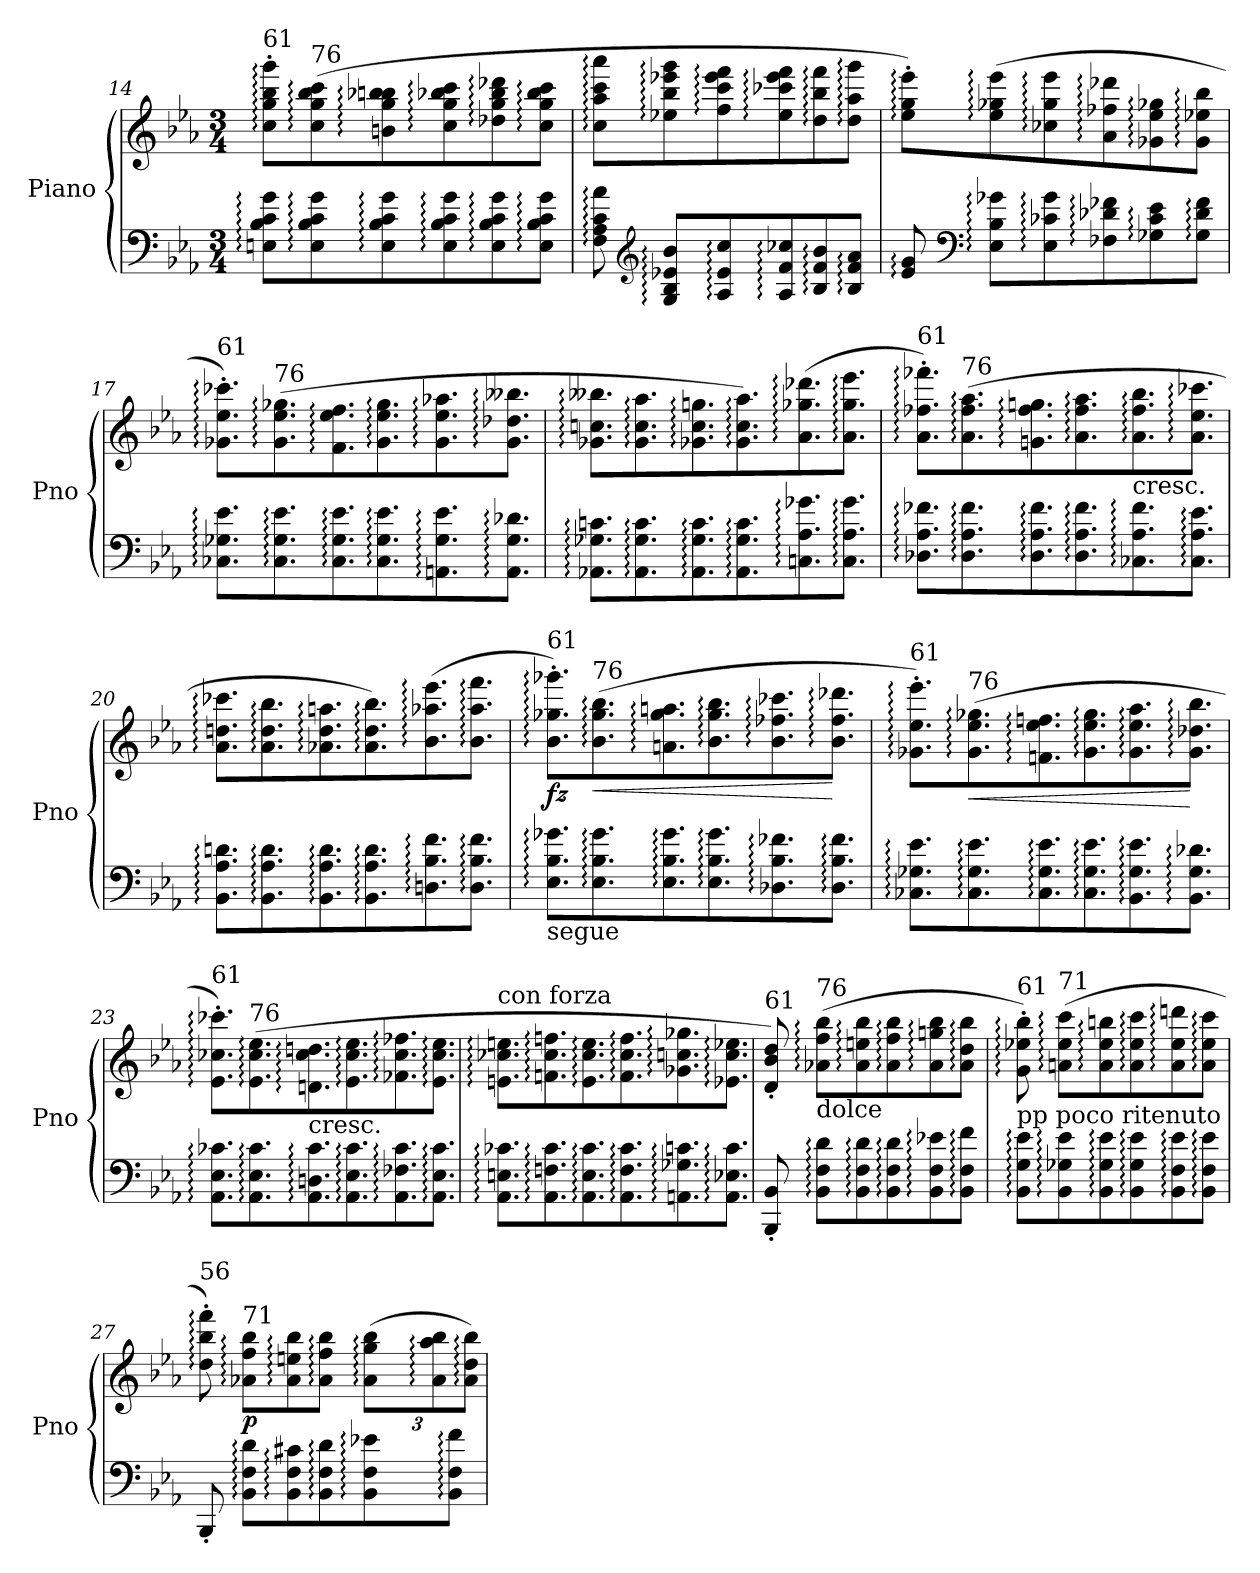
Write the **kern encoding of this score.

**kern	**kern	**dynam
*part1	*part1	*part1
*staff2	*staff1	*staff1/2
*I"Piano	*	*
*I'Pno	*	*
*clefF4	*clefG2	*
*k[b-e-a-]	*k[b-e-a-]	*
*E-:	*E-:	*
*M3/4	*M3/4	*
=14	=14	=14
!	!LO:TX:a:t=61	!
8En\: 8B-\: 8c\: 8g\:L	8cc\:' 8gg\:' 8bb-\:' 8ggg\:'L	.
!	!LO:TX:a:t=76	!
8E\: 8B-\: 8c\: 8g\:	(8cc\: 8gg\: 8bb-\: 8ccc\:	.
8E\: 8B-\: 8c\: 8g\:	8bn\: 8gg\: 8bb-X\: 8bbn\:	.
8E\: 8B-\: 8c\: 8g\:	8cc\: 8gg\: 8bb-X\: 8ccc\:	.
8E\: 8B-\: 8c\: 8g\:	8dd-X\: 8gg\: 8bb-\: 8ddd-X\:	.
8E\: 8B-\: 8c\: 8g\:J	8cc\: 8gg\: 8bb-\: 8ccc\:J	.
=15	=15	=15
8F\: 8A-\: 8c\: 8a-\:	8cc\: 8aa-\: 8ccc\: 8aaa-\:L	.
*clefG2	*	*
8G/: 8B-/: 8e-X/: 8b-/:L	8ee-X\: 8bb-\: 8eee-X\: 8ggg\:	.
8A-/: 8e-/: 8cc/:	8ff\: 8ccc\: 8eee-\: 8fff\:	.
8A-/: 8f/: 8cc-X/:	8ee-\: 8ccc-X\: 8eee-\: 8fff\:	.
8B-/: 8f/: 8b-/:	8dd\: 8bb-\: 8fff\:	.
8B-/: 8f/: 8a-/:J	8dd\: 8aa-\: 8ggg\:J	.
!!LO:LB:g=z
=16	=16	=16
8e-/: 8g/:	8ee-\:' 8gg\:' 8eee-\:'L)	.
*clefF4	*	*
8E-\: 8B-\: 8g-X\:L	(8ee-\: 8gg-X\: 8eee-\:	.
8E-\: 8c-X\: 8g-\:	8cc-X\: 8gg-\: 8eee-\:	.
8F-X\: 8d-X\: 8f-X\:	8a-\: 8ff-X\: 8ddd-X\:	.
8G-X\: 8c-\: 8e-\:	8g-X\: 8ee-\: 8gg-X\:	.
8G-\: 8d-\: 8f-\:J	8g-\: 8ee-X\: 8bb-\:J	.
=17	=17	=17
*Xtuplet	*Xtuplet	*
!	!LO:TX:a:t=61	!
12.C-X\: 12.G-X\: 12.e-\:L	12.g-X\:' 12.ee-\:' 12.ccc-X\:'L)	.
!	!LO:TX:a:t=76	!
12.C-\: 12.G-\: 12.e-\:	(12.g-\: 12.ee-\: 12.gg-X\:	.
12.C-\: 12.G-\: 12.e-\:	12.f\: 12.ee-\: 12.ff\:	.
12.C-\: 12.G-\: 12.e-\:	12.g-\: 12.ee-\: 12.gg-\:	.
12.AAn\: 12.G-\: 12.e-\:	12.g-\: 12.ee-\: 12.aa-X\:	.
12.AA\: 12.G-\: 12.d-X\:J	12.g-\: 12.dd-X\: 12.bb--X\:J	.
=18	=18	=18
12.AA-X\: 12.G-X\: 12.cn\:L	12.g-X\: 12.ccn\: 12.bb--X\:L	.
12.AA-\: 12.G-\: 12.c\:	12.g-\: 12.cc\: 12.aa-\:	.
12.AA-\: 12.G-\: 12.c\:	12.g-X\: 12.cc\: 12.ggn\:	.
12.AA-\: 12.G-\: 12.c\:	12.g-\: 12.cc\: 12.aa-\:)	.
12.Cn\: 12.A-\: 12.g-X\:	(12.a-\: 12.gg-X\: 12.ddd-X\:	.
12.C\: 12.A-\: 12.g-\:J	12.a-\: 12.gg-\: 12.eee-\:J	.
!!LO:LB:g=z
=19	=19	=19
!	!LO:TX:a:t=61	!
12.D-X\: 12.A-\: 12.f-X\:L	12.a-\:' 12.ff-X\:' 12.fff-X\:'L)	.
!	!LO:TX:a:t=76	!
12.D-\: 12.A-\: 12.f-\:	(12.a-\: 12.ff-\: 12.aa-\:	.
12.D-\: 12.A-\: 12.f-\:	12.gn\: 12.ff-\: 12.ggn\:	.
12.D-\: 12.A-\: 12.f-\:	12.a-\: 12.ff-\: 12.aa-\:	.
!	!LO:TX:b:t=cresc.	!
12.C-X\: 12.A-\: 12.f-\:	12.a-\: 12.ff-\: 12.bb-\:	.
12.C-\: 12.A-\: 12.e-\:J	12.a-\: 12.ee-\: 12.ccc-X\:J	.
=20	=20	=20
12.BB-\: 12.A-\: 12.dn\:L	12.a-\: 12.ddn\: 12.ccc-X\:L	.
12.BB-\: 12.A-\: 12.d\:	12.a-\: 12.dd\: 12.bb-\:	.
12.BB-\: 12.A-\: 12.d\:	12.a-X\: 12.dd\: 12.aan\:	.
12.BB-\: 12.A-\: 12.d\:	12.a-\: 12.dd\: 12.bb-\:)	.
12.Dn\: 12.B-\: 12.f\:	(12.b-\: 12.aa-X\: 12.eee-\:	.
12.D\: 12.B-\: 12.f\:J	12.b-\: 12.aa-\: 12.fff\:J	.
=21	=21	=21
!	!LO:TX:a:t=61	!
!LO:TX:b:t=segue	!	!
!	!	!LO:DY:b
12.E-\: 12.B-\: 12.g-X\:L	12.b-\:' 12.gg-X\:' 12.ggg-X\:'L)	fz
!	!LO:TX:a:t=76	!
!	!	!LO:HP:b
12.E-\: 12.B-\: 12.g-\:	(12.b-\: 12.gg-\: 12.bb-\:	<
12.E-\: 12.B-\: 12.g-\:	12.an\: 12.gg-\: 12.aan\:	.
12.E-\: 12.B-\: 12.g-\:	12.b-\: 12.gg-\: 12.bb-\:	.
12.D-X\: 12.B-\: 12.f-X\:	12.b-\: 12.ff-X\: 12.ccc-X\:	.
12.D-\: 12.B-\: 12.f-\:J	12.b-\: 12.ff-\: 12.ddd-X\:J	[
!!LO:LB:g=z
=22	=22	=22
!	!LO:TX:a:t=61	!
12.C-X\: 12.G-X\: 12.e-\:L	12.g-X\:' 12.ee-\:' 12.eee-\:'L)	.
!	!LO:TX:a:t=76	!
!	!	!LO:HP:b
12.C-\: 12.G-\: 12.e-\:	(12.g-\: 12.ee-\: 12.gg-X\:	<
12.C-\: 12.G-\: 12.e-\:	12.fn\: 12.ee-\: 12.ffn\:	.
12.C-\: 12.G-\: 12.e-\:	12.g-\: 12.ee-\: 12.gg-\:	.
12.BB-\: 12.G-\: 12.e-\:	12.g-\: 12.ee-\: 12.aa-\:	.
12.BB-\: 12.G-\: 12.d-X\:J	12.g-\: 12.dd-X\: 12.bb-\:J	[
=23	=23	=23
!	!LO:TX:a:t=61	!
12.AA-\: 12.E-\: 12.c-X\:L	12.e-\:' 12.cc-X\:' 12.ccc-X\:'L)	.
!	!LO:TX:a:t=76	!
12.AA-\: 12.E-\: 12.c-\:	(12.e-\: 12.cc-\: 12.ee-\:	.
!LO:TX:a:t=cresc.	!	!
12.AA-\: 12.Dn\: 12.c-\:	12.dn\: 12.cc-\: 12.ddn\:	.
12.AA-\: 12.E-\: 12.c-\:	12.e-\: 12.cc-\: 12.ee-\:	.
12.AA-\: 12.F-X\: 12.c-\:	12.f-X\: 12.cc-\: 12.ff-X\:	.
12.AA-\: 12.E-\: 12.c-\:J	12.e-\: 12.cc-\: 12.ee-\:J	.
=24	=24	=24
!	!LO:TX:a:t=con forza	!
12.AA-\: 12.En\: 12.c-X\:L	12.en\: 12.cc-X\: 12.een\:L	.
12.AA-\: 12.Fn\: 12.c-\:	12.fn\: 12.cc-\: 12.ffn\:	.
12.AA-\: 12.E\: 12.c-\:	12.e\: 12.cc-\: 12.ee\:	.
12.AA-\: 12.F\: 12.c-\:	12.f\: 12.cc-\: 12.ff\:	.
12.AAn\: 12.G-X\: 12.cn\:	12.g-X\: 12.ccn\: 12.gg-X\:	.
12.AA\: 12.E-X\: 12.c\:J	12.e-X\: 12.cc\: 12.ee-X\:J	.
!!LO:LB:g=z
=25	=25	=25
!	!LO:TX:a:t=61	!
8BBB-/' 8BB-/'	8d/' 8b-/' 8dd/')	.
!	!LO:TX:b:t=dolce	!
!	!LO:TX:a:t=76	!
8BB-\: 8F\: 8d\:L	(8a-X\: 8ff\: 8bb-\:L	.
8BB-\: 8F\: 8d\:	8a-\: 8een\: 8bb-\:	.
8BB-\: 8F\: 8d\:	8a-\: 8ff\: 8bb-\:	.
8BB-\: 8F\: 8e-X\:	8a-\: 8ggn\: 8bb-\:	.
8BB-\: 8F\: 8f\:J	8a-\: 8dd\: 8bb-\:J	.
=26	=26	=26
!	!LO:TX:a:t=61	!
!	!LO:TX:b:t=pp poco ritenuto	!
8BB-\: 8G\: 8e-\:L	8g\:' 8ee-X\:' 8bb-\:')	.
!	!LO:TX:a:t=71	!
8BB-\: 8G-X\: 8e-\:	(8an\: 8ee-\: 8ccc\:L	.
8BB-\: 8G-\: 8e-\:	8a\: 8ee-\: 8bbn\:	.
8BB-\: 8G-\: 8e-\:	8a\: 8ee-\: 8ccc\:	.
8BB-\: 8F\: 8e-\:	8a\: 8ee-\: 8dddn\:	.
8BB-\: 8F\: 8e-\:J	8a\: 8ee-\: 8ccc\:J	.
=27	=27	=27
!	!LO:TX:a:t=56	!
8BBB-'/	8dd\:' 8bb-\:' 8fff\:')	.
!	!LO:TX:a:t=71	!
!	!	!LO:DY:b
8BB-\: 8F\: 8d\:L	8a-X\: 8ff\: 8bb-\:L	p
8BB-\: 8F\: 8c#X\:	8a-\: 8een\: 8bb-\:	.
8BB-\: 8F\: 8d\:	8a-\: 8ff\: 8bb-\:J	.
*	*tuplet	*
*	*Xbrackettup	*
8BB-\: 8F\: 8e-X\:	(12a-\: 12gg\: 12bb-\:L	.
.	12a-\: 12aa-\: 12bb-\:	.
8BB-\: 8F\: 8f\:J	.	.
.	12a-\: 12dd\: 12bb-\:J)	.
=	=	=
*-	*-	*-
